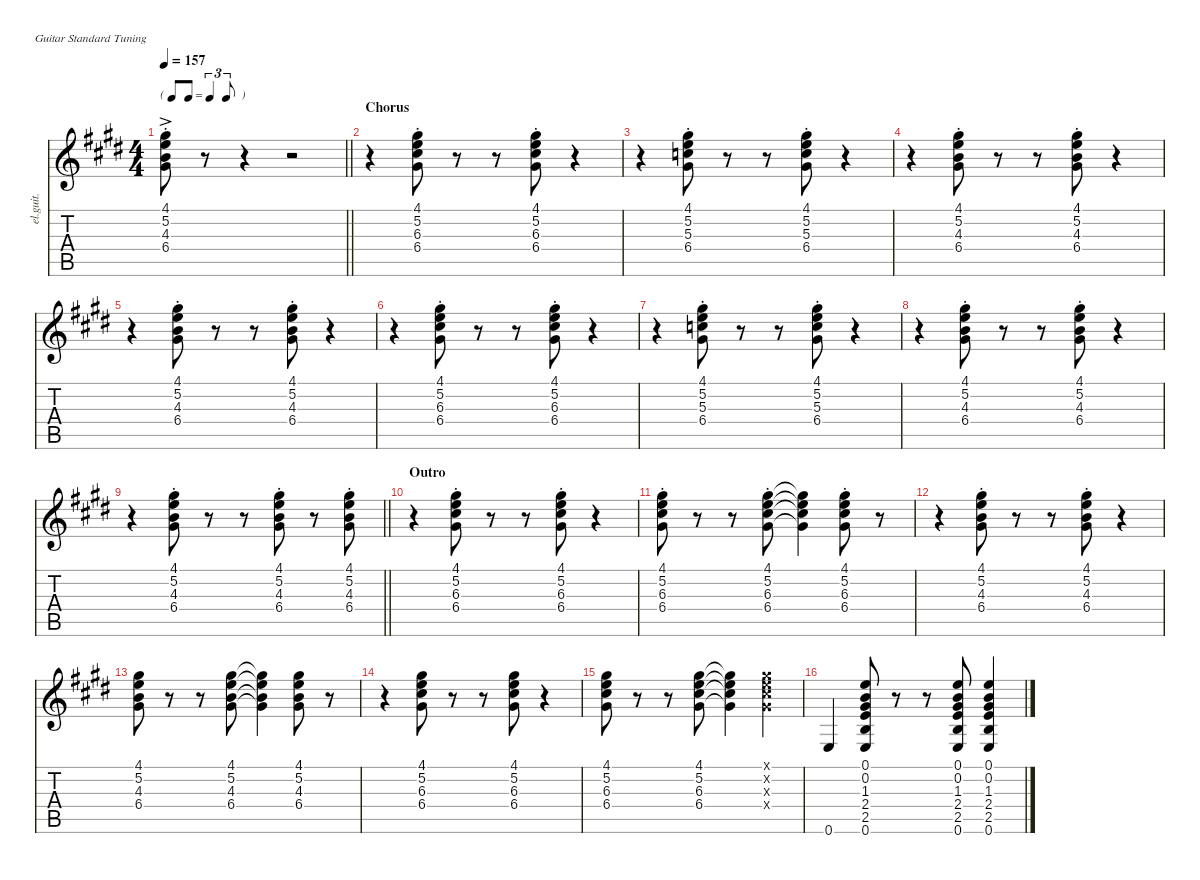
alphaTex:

\defaultSystemsLayout 4
\hideDynamics
\bracketExtendMode nobrackets
\otherSystemsTrackNameOrientation horizontal
\track ("Guitar II" "el.guit.") {instrument electricguitarclean}
\staff {score tabs}
\tuning (E4 B3 G3 D3 A2 E2)
\ts (4 4)
\tf triplet8th
\tempo 157
\clef g2
\barLineRight lightlight
\ks e
(4.1{ac st acc #} 5.2{ac st acc forcenatural} 4.3{ac st acc forcenatural} 6.4{ac st acc #}).8{dy f beam Down} r.8{beam Down} r.4{beam Down} r.2{beam Down} |
\section ("" "Chorus")
r.4{beam Down} (4.1{st acc #} 5.2{st acc forcenatural} 6.3{st acc #} 6.4{st acc #}).8{beam Down} r.8{beam Down} r.8{beam Down} (4.1{st acc #} 5.2{st acc forcenatural} 6.3{st acc #} 6.4{st acc #}).8{beam Down} r.4{beam Down} |
r.4{beam Down} (4.1{st acc #} 5.2{st acc forcenatural} 5.3{st acc forcenatural} 6.4{st acc #}).8{beam Down} r.8{beam Down} r.8{beam Down} (4.1{st acc #} 5.2{st acc forcenatural} 5.3{st acc forcenatural} 6.4{st acc #}).8{beam Down} r.4{beam Down} |
r.4{beam Down} (4.1{st acc #} 5.2{st acc forcenatural} 4.3{st acc forcenatural} 6.4{st acc #}).8{beam Down} r.8{beam Down} r.8{beam Down} (4.1{st acc #} 5.2{st acc forcenatural} 4.3{st acc forcenatural} 6.4{st acc #}).8{beam Down} r.4{beam Down} |
r.4{beam Down} (4.1{st acc #} 5.2{st acc forcenatural} 4.3{st acc forcenatural} 6.4{st acc #}).8{beam Down} r.8{beam Down} r.8{beam Down} (4.1{st acc #} 5.2{st acc forcenatural} 4.3{st acc forcenatural} 6.4{st acc #}).8{beam Down} r.4{beam Down} |
r.4{beam Down} (4.1{st acc #} 5.2{st acc forcenatural} 6.3{st acc #} 6.4{st acc #}).8{beam Down} r.8{beam Down} r.8{beam Down} (4.1{st acc #} 5.2{st acc forcenatural} 6.3{st acc #} 6.4{st acc #}).8{beam Down} r.4{beam Down} |
r.4{beam Down} (4.1{st acc #} 5.2{st acc forcenatural} 5.3{st acc forcenatural} 6.4{st acc #}).8{beam Down} r.8{beam Down} r.8{beam Down} (4.1{st acc #} 5.2{st acc forcenatural} 5.3{st acc forcenatural} 6.4{st acc #}).8{beam Down} r.4{beam Down} |
r.4{beam Down} (4.1{st acc #} 5.2{st acc forcenatural} 4.3{st acc forcenatural} 6.4{st acc #}).8{beam Down} r.8{beam Down} r.8{beam Down} (4.1{st acc #} 5.2{st acc forcenatural} 4.3{st acc forcenatural} 6.4{st acc #}).8{beam Down} r.4{beam Down} |
\barLineRight lightlight
r.4{beam Down} (4.1{st acc #} 5.2{st acc forcenatural} 4.3{st acc forcenatural} 6.4{st acc #}).8{beam Down} r.8{beam Down} r.8{beam Down} (4.1{st acc #} 5.2{st acc forcenatural} 4.3{st acc forcenatural} 6.4{st acc #}).8{beam Down} r.8{beam Down} (4.1{st acc #} 5.2{st acc forcenatural} 4.3{st acc forcenatural} 6.4{st acc #}).8{beam Down} |
\section ("" "Outro")
r.4{beam Down} (4.1{st acc #} 5.2{st acc forcenatural} 6.3{st acc #} 6.4{st acc #}).8{beam Down} r.8{beam Down} r.8{beam Down} (4.1{st acc #} 5.2{st acc forcenatural} 6.3{st acc #} 6.4{st acc #}).8{beam Down} r.4{beam Down} |
(4.1{st acc #} 5.2{st acc forcenatural} 6.3{st acc #} 6.4{st acc #}).8{beam Down} r.8{beam Down} r.8{beam Down} (4.1{st acc #} 5.2{st acc forcenatural} 6.3{st acc #} 6.4{st acc #}).8{beam Down} (4.1{t acc #} 5.2{t acc forcenatural} 6.3{t acc #} 6.4{t acc #}).4{beam Down} (4.1{st acc #} 5.2{st acc forcenatural} 6.3{st acc #} 6.4{st acc #}).8{beam Down} r.8{beam Down} |
r.4{beam Down} (4.1{st acc #} 5.2{st acc forcenatural} 4.3{st acc forcenatural} 6.4{st acc #}).8{beam Down} r.8{beam Down} r.8{beam Down} (4.1{st acc #} 5.2{st acc forcenatural} 4.3{st acc forcenatural} 6.4{st acc #}).8{beam Down} r.4{beam Down} |
(4.1{acc #} 5.2{acc forcenatural} 4.3{acc forcenatural} 6.4{acc #}).8{beam Down} r.8{beam Down} r.8{beam Down} (4.1{acc #} 5.2{acc forcenatural} 4.3{acc forcenatural} 6.4{acc #}).8{beam Down} (4.1{t acc #} 5.2{t acc forcenatural} 4.3{t acc forcenatural} 6.4{t acc #}).4{beam Down} (4.1{acc #} 5.2{acc forcenatural} 4.3{acc forcenatural} 6.4{acc #}).8{beam Down} r.8{beam Down} |
r.4{beam Down} (4.1{acc #} 5.2{acc forcenatural} 6.3{acc #} 6.4{acc #}).8{beam Down} r.8{beam Down} r.8{beam Down} (4.1{acc #} 5.2{acc forcenatural} 6.3{acc #} 6.4{acc #}).8{beam Down} r.4{beam Down} |
(4.1{acc #} 5.2{acc forcenatural} 6.3{acc #} 6.4{acc #}).8{beam Down} r.8{beam Down} r.8{beam Down} (4.1{acc #} 5.2{acc forcenatural} 6.3{acc #} 6.4{acc #}).8{beam Down} (4.1{t acc #} 5.2{t acc forcenatural} 6.3{t acc #} 6.4{t acc #}).4{beam Down} (4.1{x acc #} 5.2{x acc forcenatural} 6.3{x acc #} 6.4{x acc #}).4{beam Down} |
0.6{acc forcenatural}.4{beam Up} (0.1{acc forcenatural} 0.2{acc forcenatural} 1.3{acc #} 2.4{acc forcenatural} 2.5{acc forcenatural} 0.6{acc forcenatural}).8{beam Up} r.8{beam Up} r.8{beam Up} (0.1{acc forcenatural} 0.2{acc forcenatural} 1.3{acc #} 2.4{acc forcenatural} 2.5{acc forcenatural} 0.6{acc forcenatural}).8{beam Up} (0.1{acc forcenatural} 0.2{acc forcenatural} 1.3{acc #} 2.4{acc forcenatural} 2.5{acc forcenatural} 0.6{acc forcenatural}).4{beam Up}
